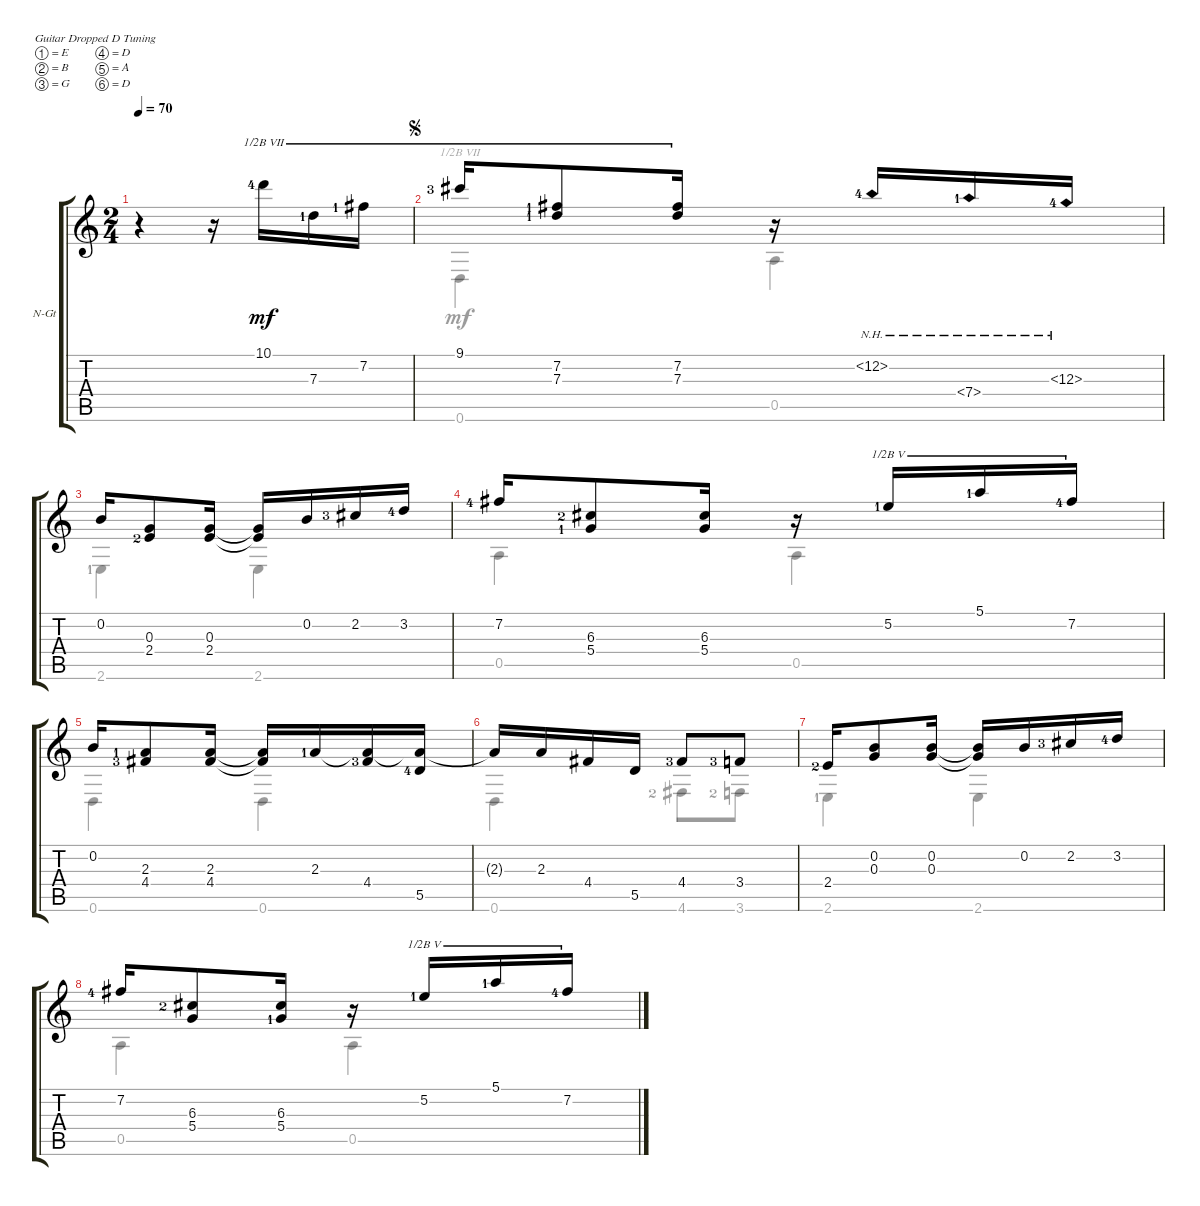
\defaultSystemsLayout 4
\bracketExtendMode groupsimilarinstruments
\firstSystemTrackNameOrientation horizontal
\otherSystemsTrackNameOrientation horizontal
\track ("Nylon Guitar" "N-Gt") {instrument acousticguitarnylon}
\staff {score tabs}
\tuning (E4 B3 G3 D3 A2 D2)
\voice
\ts (2 4)
\tempo 70
\clef g2
\ks c
r.4{dy mf instrument acousticguitarnylon} r.16 10.1{lf 5}.16{barre (7 half)} 7.3{lf 2}.16{barre (7 half)} 7.2{lf 2}.16{barre (7 half)} |
\jump segno
9.1{lf 4}.16{barre (7 half)} (7.2{lf 2} 7.3{lf 2}).8{barre (7 half)} (7.3 7.2).16{barre (7 half)} r.16 12.2{nh lf 5}.16 7.4{nh lf 2}.16 12.3{nh lf 5}.16 |
0.2.16 (0.3 2.4{lf 3}).8 (0.3 2.4).16 (0.3{t} 2.4{t}).16 0.2.16 2.2{lf 4}.16 3.2{lf 5}.16 |
7.2{lf 5}.16 (6.3{lf 3} 5.4{lf 2}).8 (6.3 5.4).16 r.16 5.2{lf 2}.16{barre (5 half)} 5.1{lf 2}.16{barre (5 half)} 7.2{lf 5}.16{barre (5 half)} |
0.2.16 (2.3{lf 2} 4.4{lf 4}).8 (2.3 4.4).16 (2.3{t} 4.4{t}).16 2.3{lf 2}.16 (4.4{lf 4} 2.3{t}).16 (5.5{lf 5} 2.3{t}).16 |
2.3{t}.16 2.3.16 4.4.16 5.5.16 4.4{lf 4}.8 3.4{lf 4}.8 |
2.4{lf 3}.16 (0.2 0.3).8 (0.3 0.2).16 (0.3{t} 0.2{t}).16 0.2.16 2.2{lf 4}.16 3.2{lf 5}.16 |
7.2{lf 5}.16 (6.3{lf 3} 5.4).8 (6.3 5.4{lf 2}).16 r.16 5.2{lf 2}.16{barre (5 half)} 5.1{lf 2}.16{barre (5 half)} 7.2{lf 5}.16{barre (5 half)}
\voice
\clef g2
\ottava regular
\simile none
\ks c
|
0.6.4{barre (7 half)} 0.5.4 |
2.6{lf 2}.4 2.6.4 |
0.5.4 0.5.4 |
0.6.4 0.6.4 |
0.6.4 4.6{lf 3}.8 3.6{lf 3}.8 |
2.6{lf 2}.4 2.6.4 |
0.5.4 0.5.4
